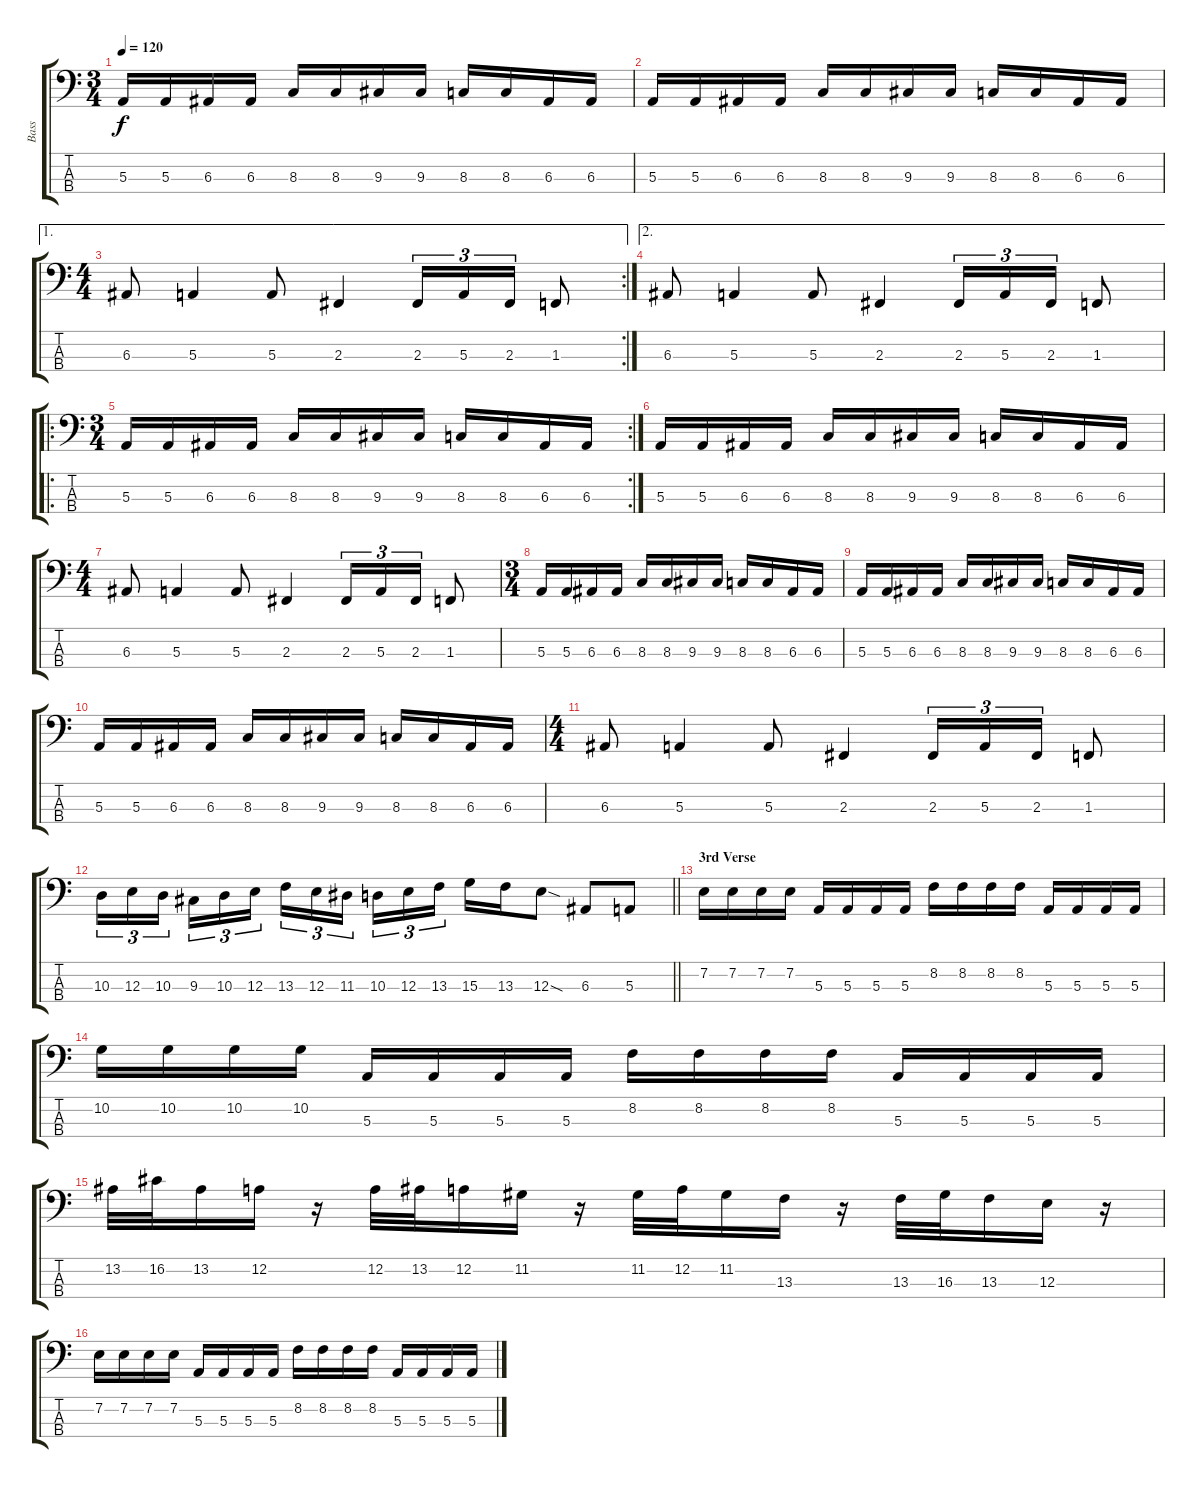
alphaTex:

\track ("Bass" "Bass") {instrument electricbassfinger}
\staff {score tabs}
\tuning (D2 A1 E1 A0) {hide}
\ts (3 4)
\tempo 120
\clef f4
\ks c
5.3.16{dy f} 5.3.16 6.3.16 6.3.16 8.3.16 8.3.16 9.3.16 9.3.16 8.3.16 8.3.16 6.3.16 6.3.16 |
5.3.16 5.3.16 6.3.16 6.3.16 8.3.16 8.3.16 9.3.16 9.3.16 8.3.16 8.3.16 6.3.16 6.3.16 |
\ae 1
\rc 2
\ts (4 4)
6.3.8 5.3.4 5.3.8 2.3.4 2.3.16{tu (3 2)} 5.3.16{tu (3 2)} 2.3.16{tu (3 2)} 1.3.8 |
\ae 2
6.3.8 5.3.4 5.3.8 2.3.4 2.3.16{tu (3 2)} 5.3.16{tu (3 2)} 2.3.16{tu (3 2)} 1.3.8 |
\ro
\rc 2
\ts (3 4)
5.3.16 5.3.16 6.3.16 6.3.16 8.3.16 8.3.16 9.3.16 9.3.16 8.3.16 8.3.16 6.3.16 6.3.16 |
5.3.16 5.3.16 6.3.16 6.3.16 8.3.16 8.3.16 9.3.16 9.3.16 8.3.16 8.3.16 6.3.16 6.3.16 |
\ts (4 4)
6.3.8 5.3.4 5.3.8 2.3.4 2.3.16{tu (3 2)} 5.3.16{tu (3 2)} 2.3.16{tu (3 2)} 1.3.8 |
\ts (3 4)
5.3.16 5.3.16 6.3.16 6.3.16 8.3.16 8.3.16 9.3.16 9.3.16 8.3.16 8.3.16 6.3.16 6.3.16 |
5.3.16 5.3.16 6.3.16 6.3.16 8.3.16 8.3.16 9.3.16 9.3.16 8.3.16 8.3.16 6.3.16 6.3.16 |
5.3.16 5.3.16 6.3.16 6.3.16 8.3.16 8.3.16 9.3.16 9.3.16 8.3.16 8.3.16 6.3.16 6.3.16 |
\ts (4 4)
6.3.8 5.3.4 5.3.8 2.3.4 2.3.16{tu (3 2)} 5.3.16{tu (3 2)} 2.3.16{tu (3 2)} 1.3.8 |
\barLineRight lightlight
10.3.16{tu (3 2)} 12.3.16{tu (3 2)} 10.3.16{tu (3 2) beam splitsecondary} 9.3.16{tu (3 2)} 10.3.16{tu (3 2)} 12.3.16{tu (3 2)} 13.3.16{tu (3 2)} 12.3.16{tu (3 2)} 11.3.16{tu (3 2) beam splitsecondary} 10.3.16{tu (3 2)} 12.3.16{tu (3 2)} 13.3.16{tu (3 2)} 15.3.16 13.3.16 12.3{sod}.8 6.3.8 5.3.8 |
\section ("" "3rd Verse")
7.2.16 7.2.16 7.2.16 7.2.16 5.3.16 5.3.16 5.3.16 5.3.16 8.2.16 8.2.16 8.2.16 8.2.16 5.3.16 5.3.16 5.3.16 5.3.16 |
10.2.16 10.2.16 10.2.16 10.2.16 5.3.16 5.3.16 5.3.16 5.3.16 8.2.16 8.2.16 8.2.16 8.2.16 5.3.16 5.3.16 5.3.16 5.3.16 |
13.2.32 16.2.32 13.2.16 12.2.16 r.16 12.2.32 13.2.32 12.2.16 11.2.16 r.16 11.2.32 12.2.32 11.2.16 13.3.16 r.16 13.3.32 16.3.32 13.3.16 12.3.16 r.16 |
7.2.16 7.2.16 7.2.16 7.2.16 5.3.16 5.3.16 5.3.16 5.3.16 8.2.16 8.2.16 8.2.16 8.2.16 5.3.16 5.3.16 5.3.16 5.3.16
